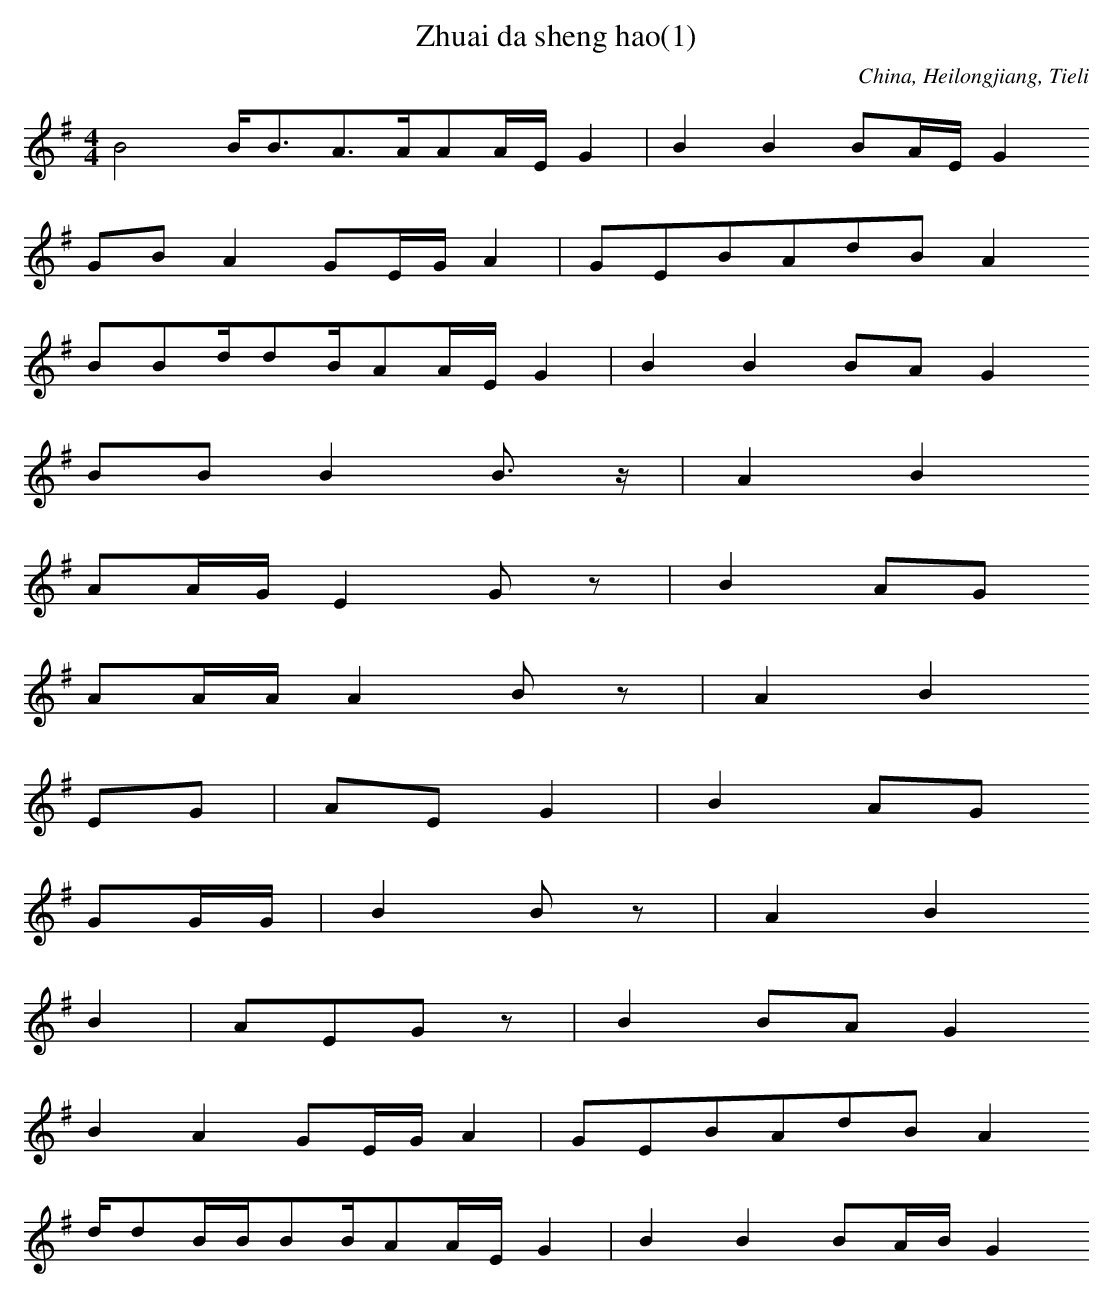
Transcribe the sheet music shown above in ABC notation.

X:1
T: Zhuai da sheng hao(1)
O: China, Heilongjiang, Tieli
M: 4/4
L: 1/16
K: G
B8BB3A3AA2AEG4 | B4B4B2AEG4
G2B2A4G2EGA4 | G2E2B2A2d2B2A4
B2B2dd2BA2AEG4 | B4B4B2A2G4
B2B2B4B3z | A4B4
A2AGE4G2z2 | B4A2G2
A2AAA4B2z2 | A4B4
E2G2 | A2E2G4 | B4A2G2
G2GG | B4B2z2 | A4B4
B4 | A2E2G2z2 | B4B2A2G4
B4A4G2EGA4 | G2E2B2A2d2B2A4
dd2BBB2BA2AEG4 | B4B4B2ABG4
